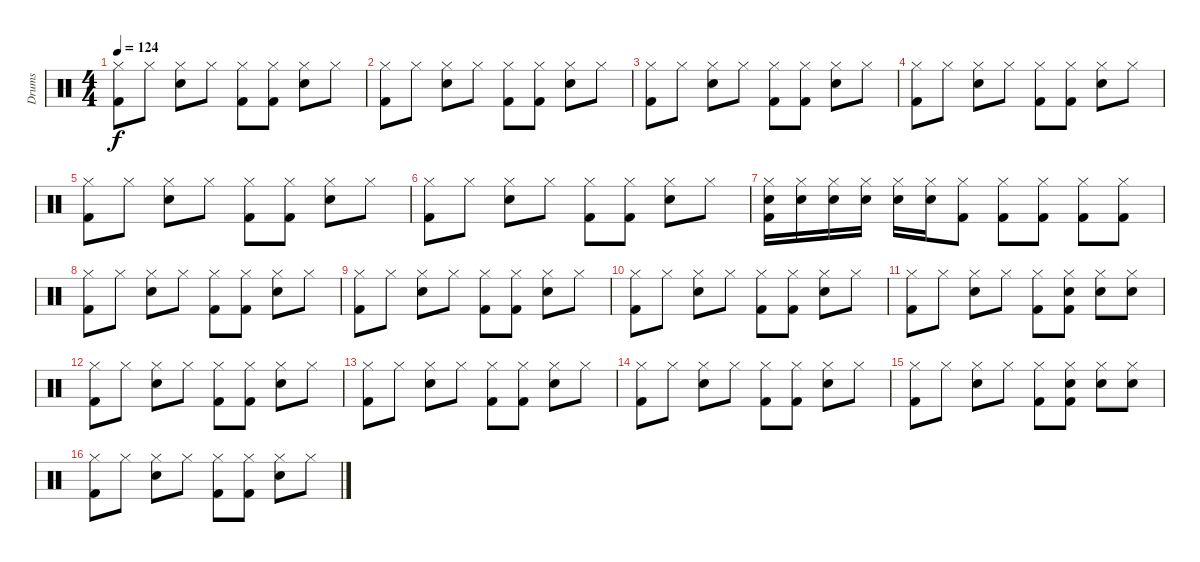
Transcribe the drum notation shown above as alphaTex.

\track ("Drums" "Drums") {instrument percussion}
\staff {score}
\articulation defaults
\ts (4 4)
\tempo 124
\clef neutral
\ks c
("Hi-Hat (closed)" "Kick (hit) 2").8{dy f} "Hi-Hat (closed)".8 ("Hi-Hat (closed)" "Electric Snare (hit)").8 "Hi-Hat (closed)".8 ("Hi-Hat (closed)" "Kick (hit) 2").8 ("Hi-Hat (closed)" "Kick (hit) 2").8 ("Hi-Hat (closed)" "Electric Snare (hit)").8 "Hi-Hat (closed)".8 |
("Hi-Hat (closed)" "Kick (hit) 2").8 "Hi-Hat (closed)".8 ("Hi-Hat (closed)" "Electric Snare (hit)").8 "Hi-Hat (closed)".8 ("Hi-Hat (closed)" "Kick (hit) 2").8 ("Hi-Hat (closed)" "Kick (hit) 2").8 ("Hi-Hat (closed)" "Electric Snare (hit)").8 "Hi-Hat (closed)".8 |
("Hi-Hat (closed)" "Kick (hit) 2").8 "Hi-Hat (closed)".8 ("Hi-Hat (closed)" "Electric Snare (hit)").8 "Hi-Hat (closed)".8 ("Hi-Hat (closed)" "Kick (hit) 2").8 ("Hi-Hat (closed)" "Kick (hit) 2").8 ("Hi-Hat (closed)" "Electric Snare (hit)").8 "Hi-Hat (closed)".8 |
("Hi-Hat (closed)" "Kick (hit) 2").8 "Hi-Hat (closed)".8 ("Hi-Hat (closed)" "Electric Snare (hit)").8 "Hi-Hat (closed)".8 ("Hi-Hat (closed)" "Kick (hit) 2").8 ("Hi-Hat (closed)" "Kick (hit) 2").8 ("Hi-Hat (closed)" "Electric Snare (hit)").8 "Hi-Hat (closed)".8 |
("Hi-Hat (closed)" "Kick (hit) 2").8 "Hi-Hat (closed)".8 ("Hi-Hat (closed)" "Electric Snare (hit)").8 "Hi-Hat (closed)".8 ("Hi-Hat (closed)" "Kick (hit) 2").8 ("Hi-Hat (closed)" "Kick (hit) 2").8 ("Hi-Hat (closed)" "Electric Snare (hit)").8 "Hi-Hat (closed)".8 |
("Hi-Hat (closed)" "Kick (hit) 2").8 "Hi-Hat (closed)".8 ("Hi-Hat (closed)" "Electric Snare (hit)").8 "Hi-Hat (closed)".8 ("Hi-Hat (closed)" "Kick (hit) 2").8 ("Hi-Hat (closed)" "Kick (hit) 2").8 ("Hi-Hat (closed)" "Electric Snare (hit)").8 "Hi-Hat (closed)".8 |
("Hi-Hat (closed)" "Electric Snare (hit)" "Kick (hit) 2").16 ("Hi-Hat (closed)" "Electric Snare (hit)").16 ("Hi-Hat (closed)" "Electric Snare (hit)").16 ("Hi-Hat (closed)" "Electric Snare (hit)").16 ("Hi-Hat (closed)" "Electric Snare (hit)").16 ("Hi-Hat (closed)" "Electric Snare (hit)").16 ("Hi-Hat (closed)" "Kick (hit) 2").8 ("Hi-Hat (closed)" "Kick (hit) 2").8 ("Hi-Hat (closed)" "Kick (hit) 2").8 ("Hi-Hat (closed)" "Kick (hit) 2").8 ("Hi-Hat (closed)" "Kick (hit) 2").8 |
("Hi-Hat (closed)" "Kick (hit) 2").8 "Hi-Hat (closed)".8 ("Hi-Hat (closed)" "Electric Snare (hit)").8 "Hi-Hat (closed)".8 ("Hi-Hat (closed)" "Kick (hit) 2").8 ("Hi-Hat (closed)" "Kick (hit) 2").8 ("Hi-Hat (closed)" "Electric Snare (hit)").8 "Hi-Hat (closed)".8 |
("Hi-Hat (closed)" "Kick (hit) 2").8 "Hi-Hat (closed)".8 ("Hi-Hat (closed)" "Electric Snare (hit)").8 "Hi-Hat (closed)".8 ("Hi-Hat (closed)" "Kick (hit) 2").8 ("Hi-Hat (closed)" "Kick (hit) 2").8 ("Hi-Hat (closed)" "Electric Snare (hit)").8 "Hi-Hat (closed)".8 |
("Hi-Hat (closed)" "Kick (hit) 2").8 "Hi-Hat (closed)".8 ("Hi-Hat (closed)" "Electric Snare (hit)").8 "Hi-Hat (closed)".8 ("Hi-Hat (closed)" "Kick (hit) 2").8 ("Hi-Hat (closed)" "Kick (hit) 2").8 ("Hi-Hat (closed)" "Electric Snare (hit)").8 "Hi-Hat (closed)".8 |
("Hi-Hat (closed)" "Kick (hit) 2").8 "Hi-Hat (closed)".8 ("Hi-Hat (closed)" "Electric Snare (hit)").8 "Hi-Hat (closed)".8 ("Hi-Hat (closed)" "Kick (hit) 2").8 ("Hi-Hat (closed)" "Electric Snare (hit)" "Kick (hit) 2").8 ("Hi-Hat (closed)" "Electric Snare (hit)").8 ("Hi-Hat (closed)" "Electric Snare (hit)").8 |
("Hi-Hat (closed)" "Kick (hit) 2").8 "Hi-Hat (closed)".8 ("Hi-Hat (closed)" "Electric Snare (hit)").8 "Hi-Hat (closed)".8 ("Hi-Hat (closed)" "Kick (hit) 2").8 ("Hi-Hat (closed)" "Kick (hit) 2").8 ("Hi-Hat (closed)" "Electric Snare (hit)").8 "Hi-Hat (closed)".8 |
("Hi-Hat (closed)" "Kick (hit) 2").8 "Hi-Hat (closed)".8 ("Hi-Hat (closed)" "Electric Snare (hit)").8 "Hi-Hat (closed)".8 ("Hi-Hat (closed)" "Kick (hit) 2").8 ("Hi-Hat (closed)" "Kick (hit) 2").8 ("Hi-Hat (closed)" "Electric Snare (hit)").8 "Hi-Hat (closed)".8 |
("Hi-Hat (closed)" "Kick (hit) 2").8 "Hi-Hat (closed)".8 ("Hi-Hat (closed)" "Electric Snare (hit)").8 "Hi-Hat (closed)".8 ("Hi-Hat (closed)" "Kick (hit) 2").8 ("Hi-Hat (closed)" "Kick (hit) 2").8 ("Hi-Hat (closed)" "Electric Snare (hit)").8 "Hi-Hat (closed)".8 |
("Hi-Hat (closed)" "Kick (hit) 2").8 "Hi-Hat (closed)".8 ("Hi-Hat (closed)" "Electric Snare (hit)").8 "Hi-Hat (closed)".8 ("Hi-Hat (closed)" "Kick (hit) 2").8 ("Hi-Hat (closed)" "Electric Snare (hit)" "Kick (hit) 2").8 ("Hi-Hat (closed)" "Electric Snare (hit)").8 ("Hi-Hat (closed)" "Electric Snare (hit)").8 |
("Hi-Hat (closed)" "Kick (hit) 2").8 "Hi-Hat (closed)".8 ("Hi-Hat (closed)" "Electric Snare (hit)").8 "Hi-Hat (closed)".8 ("Hi-Hat (closed)" "Kick (hit) 2").8 ("Hi-Hat (closed)" "Kick (hit) 2").8 ("Hi-Hat (closed)" "Electric Snare (hit)").8 "Hi-Hat (closed)".8
